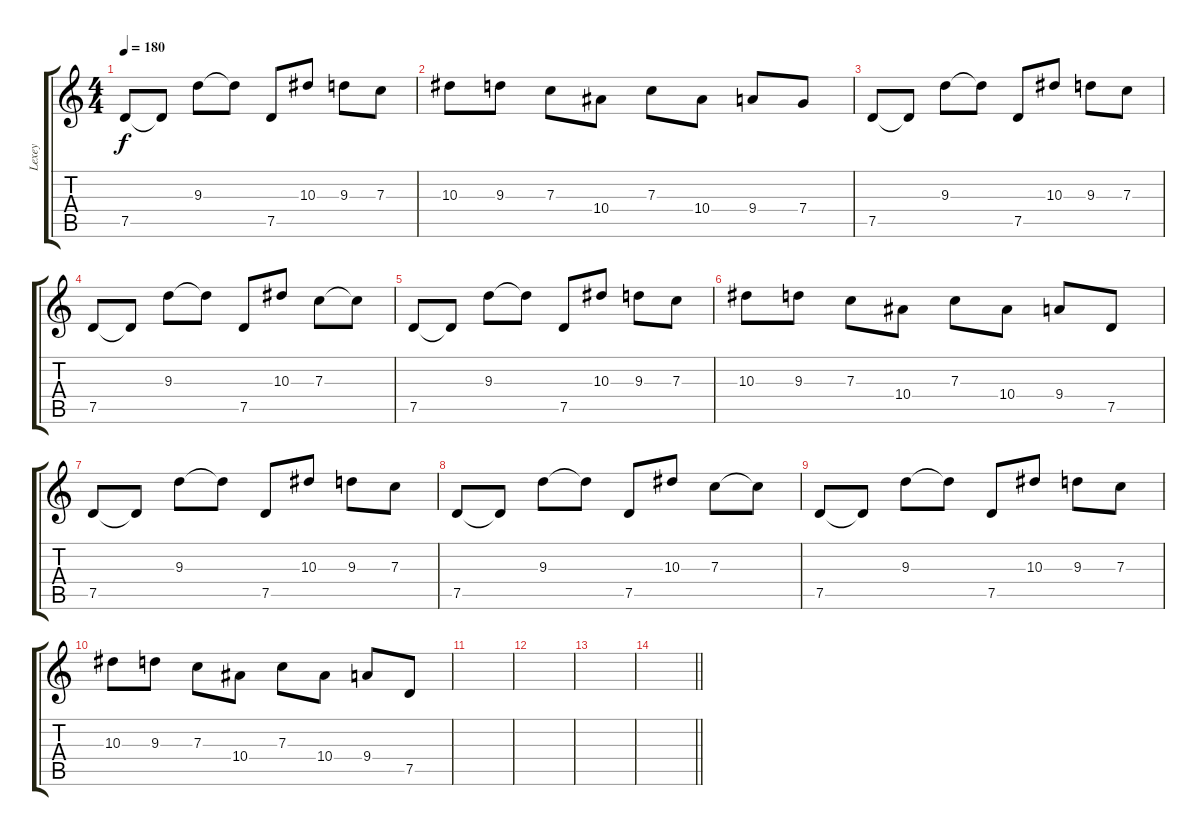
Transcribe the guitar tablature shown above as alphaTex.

\track ("Lexey" "Lexey") {instrument distortionguitar}
\staff {score tabs}
\tuning (D4 A3 F3 C3 G2 D2) {hide}
\ts (4 4)
\tempo 180
\clef g2
\ks c
7.5.8{dy f} 7.5{t}.8 9.3.8 9.3{t}.8 7.5.8 10.3.8 9.3.8 7.3.8 |
10.3.8 9.3.8 7.3.8 10.4.8 7.3.8 10.4.8 9.4.8 7.4.8 |
7.5.8 7.5{t}.8 9.3.8 9.3{t}.8 7.5.8 10.3.8 9.3.8 7.3.8 |
7.5.8 7.5{t}.8 9.3.8 9.3{t}.8 7.5.8 10.3.8 7.3.8 7.3{t}.8 |
7.5.8 7.5{t}.8 9.3.8 9.3{t}.8 7.5.8 10.3.8 9.3.8 7.3.8 |
10.3.8 9.3.8 7.3.8 10.4.8 7.3.8 10.4.8 9.4.8 7.5.8 |
7.5.8 7.5{t}.8 9.3.8 9.3{t}.8 7.5.8 10.3.8 9.3.8 7.3.8 |
7.5.8 7.5{t}.8 9.3.8 9.3{t}.8 7.5.8 10.3.8 7.3.8 7.3{t}.8 |
7.5.8 7.5{t}.8 9.3.8 9.3{t}.8 7.5.8 10.3.8 9.3.8 7.3.8 |
10.3.8 9.3.8 7.3.8 10.4.8 7.3.8 10.4.8 9.4.8 7.5.8 |
|
|
|
\barLineRight lightlight
